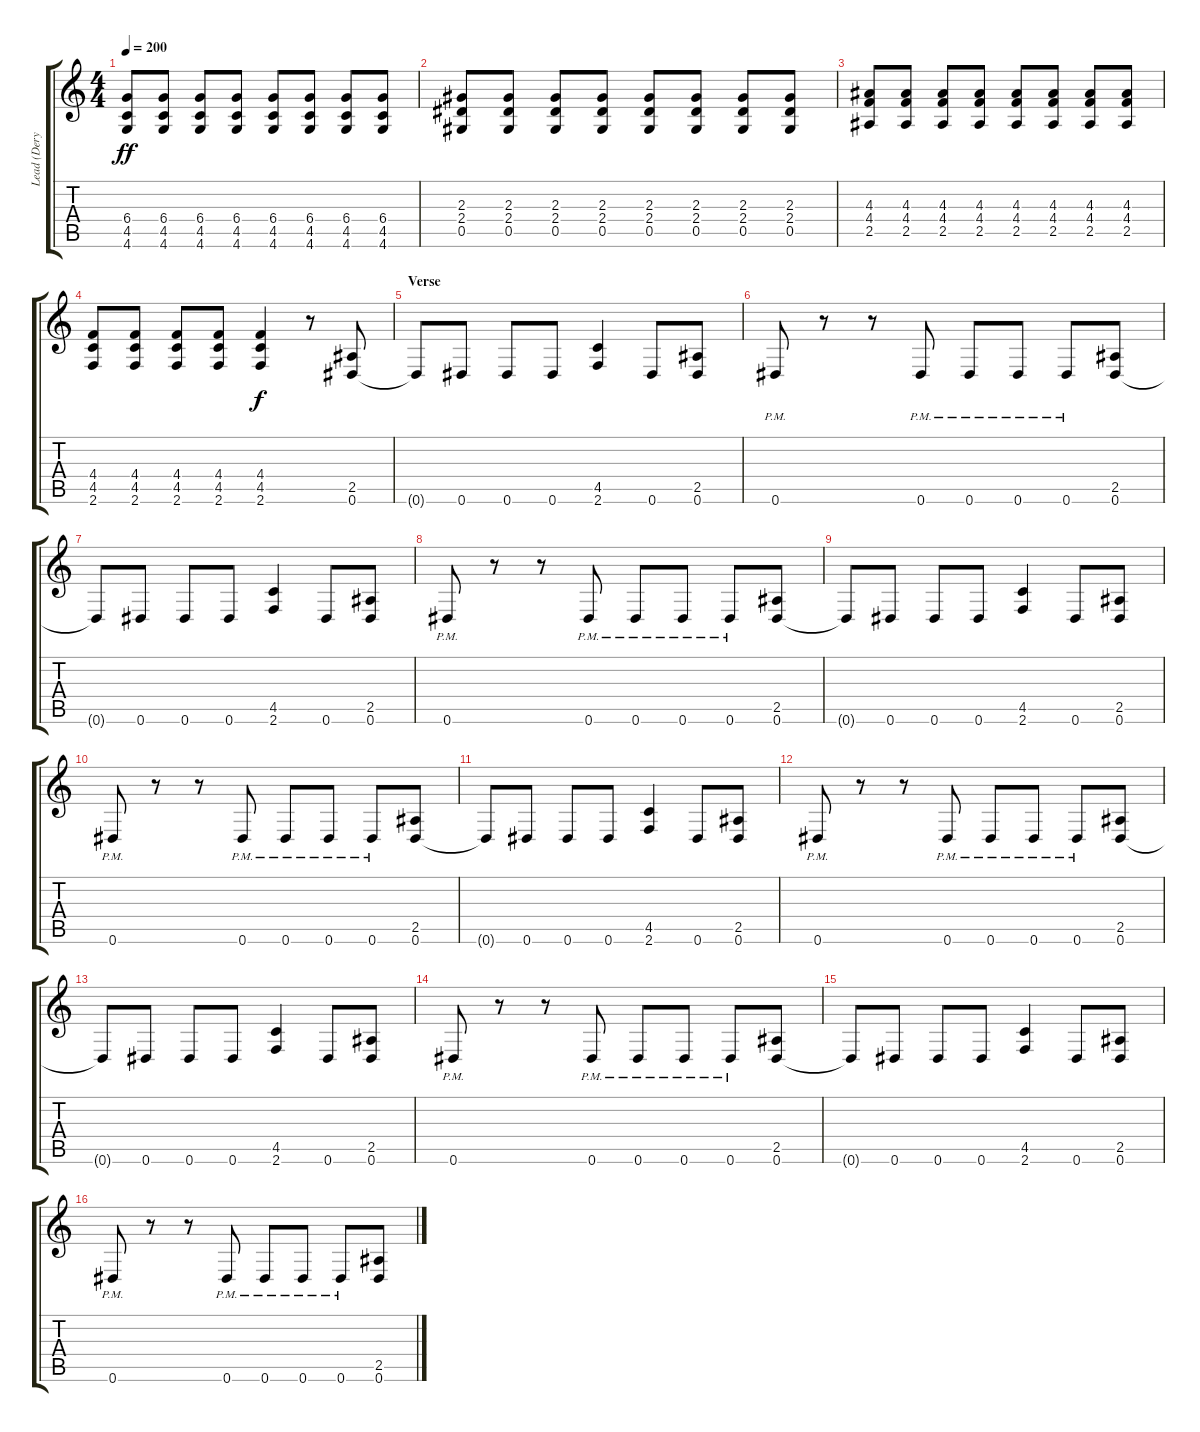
\track ("Lead (Deryck)" "Lead (Dery") {instrument distortionguitar}
\staff {score tabs}
\tuning (Eb4 Bb3 Gb3 Db3 Ab2 Eb2) {hide}
\ts (4 4)
\tempo 200
\clef g2
\ks c
(6.4 4.5 4.6).8{dy ff} (6.4 4.5 4.6).8 (6.4 4.5 4.6).8 (6.4 4.5 4.6).8 (6.4 4.5 4.6).8 (6.4 4.5 4.6).8 (6.4 4.5 4.6).8 (6.4 4.5 4.6).8 |
(2.3 2.4 0.5).8 (2.3 2.4 0.5).8 (2.3 2.4 0.5).8 (2.3 2.4 0.5).8 (2.3 2.4 0.5).8 (2.3 2.4 0.5).8 (2.3 2.4 0.5).8 (2.3 2.4 0.5).8 |
(4.3 4.4 2.5).8 (4.3 4.4 2.5).8 (4.3 4.4 2.5).8 (4.3 4.4 2.5).8 (4.3 4.4 2.5).8 (4.3 4.4 2.5).8 (4.3 4.4 2.5).8 (4.3 4.4 2.5).8 |
(4.4 4.5 2.6).8 (4.4 4.5 2.6).8 (4.4 4.5 2.6).8 (4.4 4.5 2.6).8 (4.4 4.5 2.6).4{dy f} r.8 (2.5 0.6).8 |
\section ("" "Verse")
0.6{t}.8 0.6.8 0.6.8 0.6.8 (4.5 2.6).4 0.6.8 (2.5 0.6).8 |
0.6{pm}.8 r.8 r.8 0.6{pm}.8 0.6{pm}.8 0.6{pm}.8 0.6{pm}.8 (2.5 0.6).8 |
0.6{t}.8 0.6.8 0.6.8 0.6.8 (4.5 2.6).4 0.6.8 (2.5 0.6).8 |
0.6{pm}.8 r.8 r.8 0.6{pm}.8 0.6{pm}.8 0.6{pm}.8 0.6{pm}.8 (2.5 0.6).8 |
0.6{t}.8 0.6.8 0.6.8 0.6.8 (4.5 2.6).4 0.6.8 (2.5 0.6).8 |
0.6{pm}.8 r.8 r.8 0.6{pm}.8 0.6{pm}.8 0.6{pm}.8 0.6{pm}.8 (2.5 0.6).8 |
0.6{t}.8 0.6.8 0.6.8 0.6.8 (4.5 2.6).4 0.6.8 (2.5 0.6).8 |
0.6{pm}.8 r.8 r.8 0.6{pm}.8 0.6{pm}.8 0.6{pm}.8 0.6{pm}.8 (2.5 0.6).8 |
0.6{t}.8 0.6.8 0.6.8 0.6.8 (4.5 2.6).4 0.6.8 (2.5 0.6).8 |
0.6{pm}.8 r.8 r.8 0.6{pm}.8 0.6{pm}.8 0.6{pm}.8 0.6{pm}.8 (2.5 0.6).8 |
0.6{t}.8 0.6.8 0.6.8 0.6.8 (4.5 2.6).4 0.6.8 (2.5 0.6).8 |
0.6{pm}.8 r.8 r.8 0.6{pm}.8 0.6{pm}.8 0.6{pm}.8 0.6{pm}.8 (2.5 0.6).8
